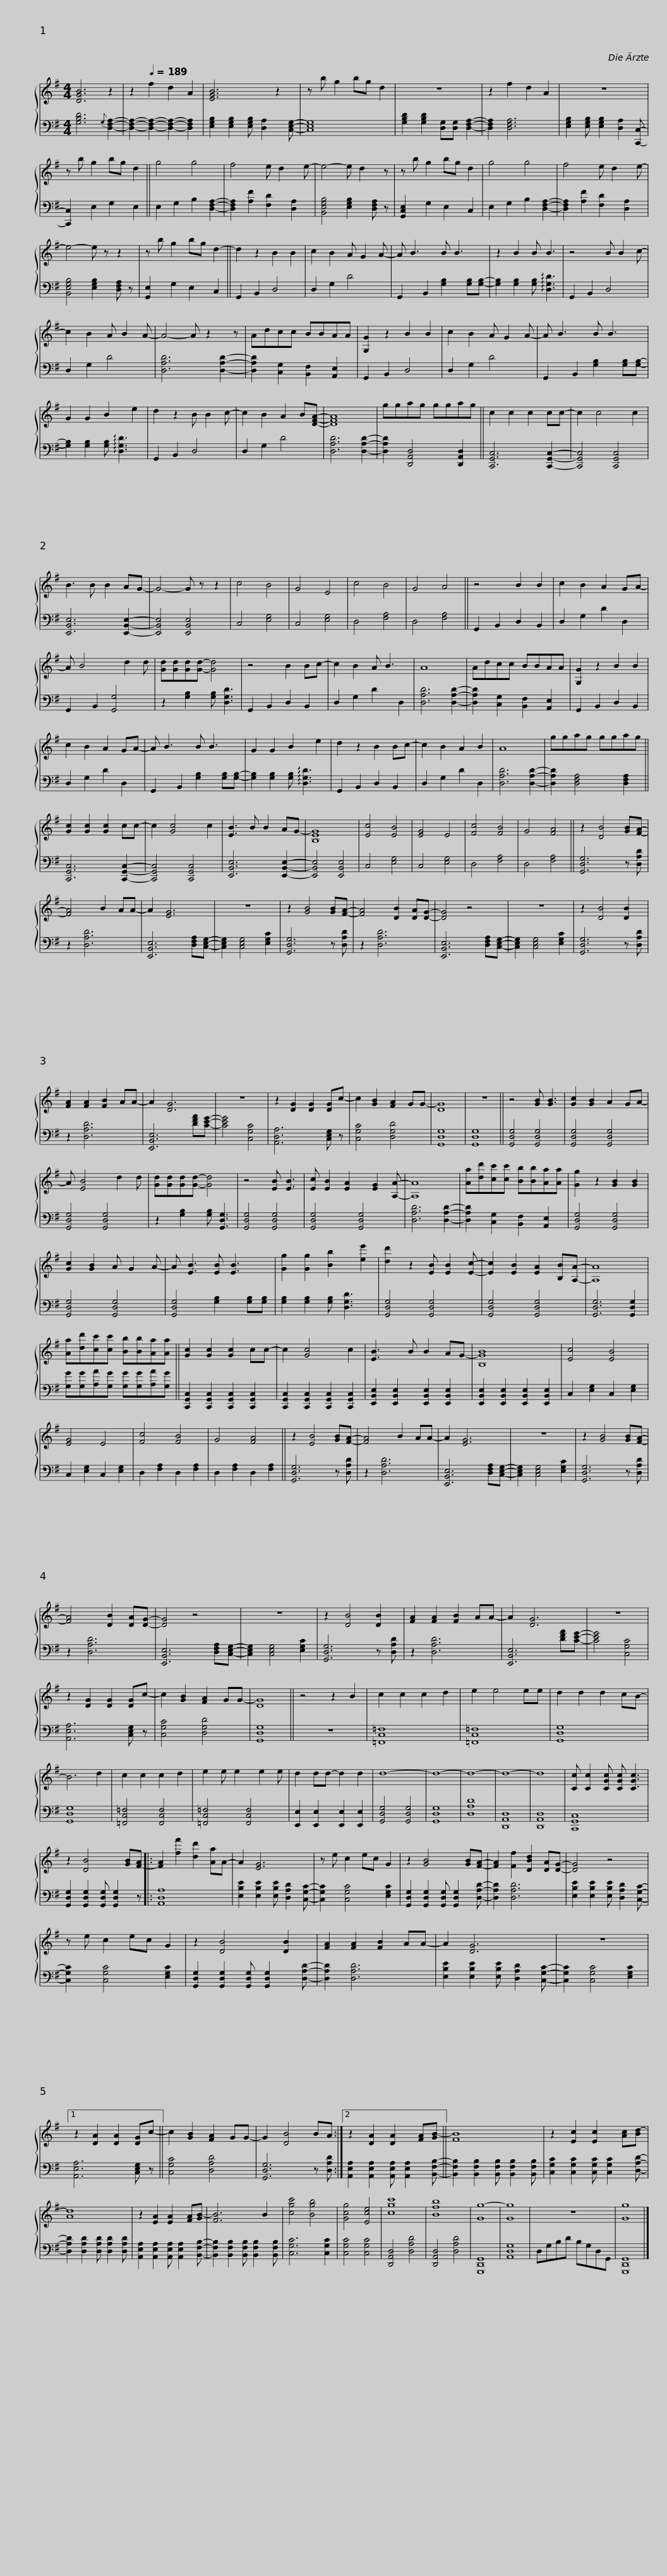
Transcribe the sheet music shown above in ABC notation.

X:1
%%score { 1 | 2 }
L:1/8
M:4/4
I:linebreak $
K:G
V:1 treble
V:2 bass
V:1
 [DGB]6 z2 | z2[Q:1/4=189] f2 d2 A2 | [EGB]6 z2 | z b g2 bg d2 | z8 | %5
 z2 f2 d2 A2 | z8 |$ z b g2 bg d2 || g4 g4 | f4 e d2 e- | %10
 e4- e d2 z | z b g2 bg d2 | g4 g4 | f4 e d2 e- |$ e4- e z z2 | %15
 z b g2 bg d2- || d2 z2 B2 B2 | c2 B2 A G2 A- | A B3 B B3 | z2 B2 B B3 | %20
 z4 B B2 c- |$ c2 B2 A B2 A- | A4- A z2 z | Adcc BBAA | [G,G]2 z2 B2 B2 | %25
 c2 B2 A G2 A- | A B3 B B3 | G2 G2 B2 e2 |$ d2 z2 B B2 c- | c2 B2 A2 B[DFA]- | %30
 [DFA]8 | ggag ggag || c2 c2 c2 cc- | c2 c4 c2 | B3 B B2 AG- | %35
 G4- G z z2 |$ c4 B4 | G4 E4 | c4 B4 | G4 A4 || %40
 z4 B2 B2 | c2 B2 A2 GA- | A B4 d2 d | [Gd][Gd][Gd][Gd]- [Gd]4 | z4 B2 Bc- |$ %45
 c2 B2 A B3 | A8 | Adcc BBAA | [G,G]2 z2 B2 B2 | c2 B2 A2 GA- | %50
 A B3 B B3 | G2 G2 B2 e2 |$ d2 z2 B2 Bc- | c2 B2 A2 B2 | A8 | %55
 ggag ggag || [Gc]2 [Gc]2 [Gc]2 cc- | c2 [Gc]4 c2 | [EB]3 B B2 AG- | [B,EG]8 | %60
 [Ec]4 [EB]4 |$ [EG]4 E4 | [Fc]4 [FB]4 | G4 [FA]4 || z2 [DB]4 [GB][FA]- | %65
 [FA]4 B2 AA- | A2 [EG]6 | z8 | z2 [GB]4 [GB][FA]- | [FA]4 [DB]2 [DA][DG]- | %70
 [DG]4 z4 | z8 |$ z2 [DB]4 [DB]2 | [FA]2 [FA]2 [FB]2 AA- | A2 [DG]6 | %75
 z8 | z2 [DG]2 [DG]2 [DG]c- | c2 [GB]2 [FA]2 GG- | [DG]8 | z8 || %80
 z4 [GB] [GB]3 | [Gc]2 [GB]2 A2 GA- |$ A [EB]4 d2 d | [Gd][Gd][Gd][Gd]- [Gd]4 | z4 [EB] [EB]3 | %85
 [Ec] [EB]2 [EA]2 [EG]2 [A,A]- | [A,A]8 | [Aa][dd'][cc'][cc'] [Bb][Bb][Aa][Aa] | [Gg]2 z2 [GB]2 [GB]2 |$ [Gc]2 [GB]2 A G2 A- | %90
 A [EB]3 [EB] [EB]3 | [Gg]2 [Gg]2 [Bb]2 [ee']2 | [dd']2 z2 [EB] [EB]2 [Ec]- | [Ec]2 [EB]2 [EA]2 [B,B][A,A]- | [A,A]8 |$ %95
 [Aa][dd'][cc'][cc'] [Bb][Bb][Aa][Aa] || [Gc]2 [Gc]2 [Gc]2 cc- | c2 [Gc]4 c2 | [EB]3 B B2 AG- | [B,GB]8 | %100
 [Ec]4 [EB]4 |$ [EG]4 E4 | [Fc]4 [FB]4 | G4 [FA]4 || z2 [EB]4 [GB][FA]- | %105
 [FA]4 B2 AA- | A2 [EG]6 | z8 | z2 [GB]4 [GB][FA]- | [FA]4 [DB]2 [DA][DG]- |$ %110
 [DG]4 z4 | z8 | z2 [DB]4 [DB]2 | [FA]2 [FA]2 [FB]2 AA- | A2 [DG]6 | %115
 z8 | z2 [DG]2 [DG]2 [DG]c- | c2 [GB]2 [FA]2 GG- | [DG]8 || z4 z2 B2 |$ %120
 c2 c2 c2 d2 | e2 e4 ee | d2 d2 d2 cB- | B6 d2 | c2 c2 c2 d2 | %125
 e2 e e2 e2 e | d2 dd- d2 d2 | d8- | d8- | d8- |$ %130
 d8- | d8 | [Cc] [Cc]2 [CGc] [CGc] [CGc]3 | z2 [DB]4 [GB][F-A] |: [FA]2 [ff']2 [dd']2 [Aa]A- | %135
 A2 [EG]6 | z e c2 ec G2 |$ z2 [GB]4 [GB][FA]- | [FA]2 [Ff]2 [DBd]2 [DA][DG]- | [DG]4 z4 | %140
 z e c2 ec G2 | z2 [DB]4 [DB]2 | [FA]2 [FA]2 [FB]2 AA- |$ A2 [DG]6 | z8 |1 %145
 z2 [DA]2 [DA]2 [DG]c- || c2 [GB]2 [FA]2 GG- | G2 [DB]4 BA :|2 z2 [DA]2 [DA]2 [FA][GB-] || [FB]8 |$ %150
 z2 [Ec]2 [Ec]2 [Ac][Bd-] | [Ad]8 | z2 [EA]2 [EA]2 [FA][GB-] | [FB]6 B2 | [cgc']4 [Bgb]4 | %155
 [Gcg]4 [Ece]4 | [cgc']8 | [Bfb]8 | [Gg-]8 |$ [Gg]8 | %160
 z8 | [Gg]8 |] %162
V:2
 [G,B,D]6{G,} [D,F,A,]2- | [D,F,A,]2- [D,F,A,]2- [D,F,A,]2- [D,F,A,]2 | [E,G,B,]2 [E,G,B,]2 [E,G,B,] [D,A,]2 [C,E,G,]- | [C,E,G,]8 | [G,B,D]2 [G,B,D]2 [D,G,][D,G,] [D,F,A,]2- | %5
 [D,F,A,]2 [D,F,A,]6 | [E,G,B,]2 [E,G,B,] [E,G,B,]2 [D,A,]2 [C,,C,]- |$ [C,,C,]2 E,2 G,2 E,2 || E,2 G,2 B,2 [D,F,A,]2- | [D,F,A,]2 [A,F]2 [F,D]2 [D,A,]2 | %10
 [B,,E,G,B,]4 [E,G,B,]2 [D,F,A,] z | [G,,C,E,]2 G,2 E,2 C,2 | E,2 G,2 B,2 [D,F,A,]2- | [D,F,A,]2 [A,F]2 [F,D]2 [D,A,]2 |$ [B,,E,G,B,]4 [E,G,B,]2 [D,F,A,] z | %15
 [G,,E,]2 G,2 E,2 C,2 || G,,2 B,,2 D,4 | D,2 G,2 D4 | G,,2 B,,2 [G,B,]2 [G,B,][G,B,]- | [G,B,]2 [G,B,]2 [G,B,] !arpeggio![D,G,D]3 | %20
 G,,2 B,,2 D,4 |$ D,2 G,2 D4 | [D,A,D]6 [D,A,D]2- | [D,A,D]2 [C,G,]2 [B,,F,]2 [A,,E,]2 | G,,2 B,,2 D,4 | %25
 D,2 G,2 D4 | G,,2 B,,2 [G,B,]2 [G,B,][G,B,]- | [G,B,]2 [G,B,]2 [G,B,] !arpeggio![D,G,D]3 |$ G,,2 B,,2 D,4 | D,2 G,2 D4 | %30
 [D,A,D]6 [D,A,D]2- | [D,A,D]2 [D,,A,,D,]4 [D,,A,,D,]2 || [C,,G,,C,]6 [C,,G,,C,]2- | [C,,G,,C,]4 [C,,G,,C,]4 | [E,,B,,E,]6 [E,,B,,E,]2- | %35
 [E,,B,,E,]4 [E,,B,,E,]4 |$ C,4 [E,G,]4 | C,4 [E,G,]4 | D,4 [F,A,]4 | D,4 [F,A,]4 || %40
 G,,2 B,,2 D,2 B,,2 | D,2 G,2 D2 D,2 | G,,2 B,,2 [G,,G,]4 | z2 [G,B,]2 [G,B,] [D,G,D]3 | G,,2 B,,2 D,2 B,,2 |$ %45
 D,2 G,2 D2 D,2 | [D,A,D]6 [D,A,D]2- | [D,A,D]2 [C,G,]2 [B,,F,]2 [A,,E,]2 | G,,2 B,,2 D,2 B,,2 | D,2 G,2 D2 D,2 | %50
 G,,2 B,,2 [G,B,]2 [G,B,][G,B,]- | [G,B,]2 [G,B,]2 [G,B,] !arpeggio![D,G,D]3 |$ G,,2 B,,2 D,2 B,,2 | D,2 G,2 D2 D,2 | [D,A,D]6 [D,A,D]2- | %55
 [D,A,D]2 [D,F,A,]4 [D,F,A,]2 || [C,,G,,C,]6 [C,,G,,C,]2- | [C,,G,,C,]4 [C,,G,,C,]4 | [E,,B,,E,]6 [E,,B,,E,]2- | [E,,B,,E,]4 [E,,B,,E,]4 | %60
 C,4 [E,G,]4 |$ C,4 [E,G,]4 | D,4 [F,A,]4 | D,4 [F,A,]4 || [G,,D,G,]6 z [D,A,D] | %65
 z2 [D,A,D]6 | [E,,B,,E,]6 [D,F,A,][C,E,G,]- | [C,E,G,]2 [C,E,G,]4 [E,G,C]2 | [G,,D,G,]6 z [D,A,D] | z2 [D,A,D]6 | %70
 [E,,B,,E,]6 [D,F,A,][C,E,G,]- | [C,E,G,]2 [C,E,G,]4 [E,G,C]2 |$ [G,,D,G,]6 z [D,A,D] | z2 [D,A,D]6 | [E,,B,,E,]6 [DFA][CEG]- | %75
 [CEG]4 [C,G,C]4 | [A,,D,A,]6 [C,E,G,] z | [C,G,C]4 [D,G,D]4 | [G,,D,G,]8 | [G,,D,G,]8 || %80
 [G,,D,G,]4 [G,,D,G,]4 | [G,,D,G,]4 [G,,D,G,]4 |$ [G,,D,G,]4 [G,,D,G,]4 | z2 [G,B,]2 [G,B,] [G,,D,G,]3 | [G,,D,G,]4 [G,,D,G,]4 | %85
 [G,,D,G,]4 [G,,D,G,]4 | [D,A,D]6 [D,A,D]2- | [D,A,D]2 [C,G,]2 [B,,F,]2 [A,,E,]2 | [G,,D,G,]4 [G,,D,G,]4 |$ [G,,D,G,]4 [G,,D,G,]4 | %90
 [G,,D,G,]4 [G,B,]2 [G,B,][G,B,] | [G,B,]2 [G,B,]2 [G,B,] [D,G,D]3 | [G,,D,G,]4 [G,,D,G,]4 | [G,,D,G,]4 [G,,D,G,]4 | [G,,D,G,]6 [G,,D,G,]2 |$ %95
 [G,G][G,G][A,A][G,G] [G,G][G,G][A,A][G,G] || [C,,G,,C,]2 [C,,G,,C,]2 [C,,G,,C,]2 [C,,G,,C,]2 | [C,,G,,C,]2 [C,,G,,C,]2 [C,,G,,C,]2 [C,,G,,C,]2 | [E,,B,,E,]2 [E,,B,,E,]2 [E,,B,,E,]2 [E,,B,,E,]2 | [E,,B,,E,]2 [E,,B,,E,]2 [E,,B,,E,]2 [E,,B,,E,]2 | %100
 C,2 [E,G,]2 C,2 [E,G,]2 |$ C,2 [E,G,]2 C,2 [E,G,]2 | D,2 [F,A,]2 D,2 [F,A,]2 | D,2 [F,A,]2 D,2 [F,A,]2 || [G,,D,G,]6 z [D,A,D] | %105
 z2 [D,A,D]6 | [E,,B,,E,]6 [D,F,A,][C,E,G,]- | [C,E,G,]2 [C,E,G,]4 [E,G,C]2 | [G,,D,G,]6 z [D,A,D] | z2 [D,A,D]6 |$ %110
 [E,,B,,E,]6 [D,F,A,][C,E,G,]- | [C,E,G,]2 [C,E,G,]4 [E,G,C]2 | [G,,D,G,]6 z [D,A,D] | z2 [D,A,D]6 | [E,,B,,E,]6 [DFA][CEG]- | %115
 [CEG]4 [C,G,C]4 | [A,,E,A,]6 [C,E,G,] z | [C,G,C]4 [D,G,D]4 | [G,,D,G,]8 || z8 |$ %120
 [=F,,C,=F,]8 | [=F,,C,=F,]8 | [G,,D,G,]8 | [G,,D,G,]8 | [=F,,C,=F,]4 [F,,C,F,]4 | %125
 [=F,,C,=F,]4 [F,,C,F,]4 | [E,,E,]2 [E,,E,]2 [E,,E,]2 [E,,E,]2 | [G,,D,G,]4 [G,,D,G,]4 | [G,,D,G,]8 | [D,A,D]8 |$ %130
 [D,,A,,D,]8 | [D,,A,,D,]8 | [C,,G,,C,]8 | [G,,D,G,]2 [G,,D,G,]2 [G,,D,G,] [G,,D,G,]2 z |: [A,,D,A,]8 | %135
 [E,B,E]2 [E,B,E]2 [E,B,E] [D,A,D]2 [C,G,C]- | [C,G,C]2 [C,G,C]4 [E,G,C]2 |$ [G,,D,G,]2 [G,,D,G,]2 [G,,D,G,] [G,,D,G,]2 [D,A,D]- | [D,A,D]2 [D,A,D]6 | [E,B,E]2 [E,B,E]2 [E,B,E] [D,A,D]2 [C,G,C]- | %140
 [C,G,C]2 [C,G,C]4 [E,G,C]2 | [G,,D,G,]2 [G,,D,G,]2 [G,,D,G,] [G,,D,G,]2 [D,A,D]- | [D,A,D]2 [D,A,D]6 |$ [E,B,E]2 [E,B,E]2 [E,B,E] [D,A,D]2 [C,G,C]- | [C,G,C]2 [C,G,C]4 [E,G,C]2 |1 %145
 [A,,E,A,]6 [C,E,G,] z || [C,G,C]4 [D,A,D]4 | [G,,D,G,]6 z [D,A,D] :|2 [A,,E,A,]2 [A,,E,A,]2 [A,,E,A,] [A,,E,A,]2 [B,,F,B,]- || [B,,F,B,]2 [B,,F,B,]2 [B,,F,B,] [B,,F,B,]2 [B,,F,B,] |$ %150
 [C,G,C]2 [C,G,C]2 [C,G,C] [C,G,C]2 [D,A,D]- | [D,A,D]2 [D,A,D]2 [D,A,D] [D,A,D]2 [D,A,D] | [A,,E,A,]2 [A,,E,A,]2 [A,,E,A,] [A,,E,A,]2 [B,,F,B,]- | [B,,F,B,]2 [B,,F,B,]2 [B,,F,B,] [B,,F,B,]2 [B,,F,B,] | [C,G,C]6 [C,G,C]2 | %155
 [C,G,C]4 [C,G,C]4 | [D,,A,,D,]4 [D,A,D]4 | [D,,A,,D,]4 [D,A,D]4 | [G,,,D,,G,,]8 |$ [A,,D,G,]8 | %160
 D,G,B,D B,G,D,G,, | [G,,,D,,G,,]8 |] %162
